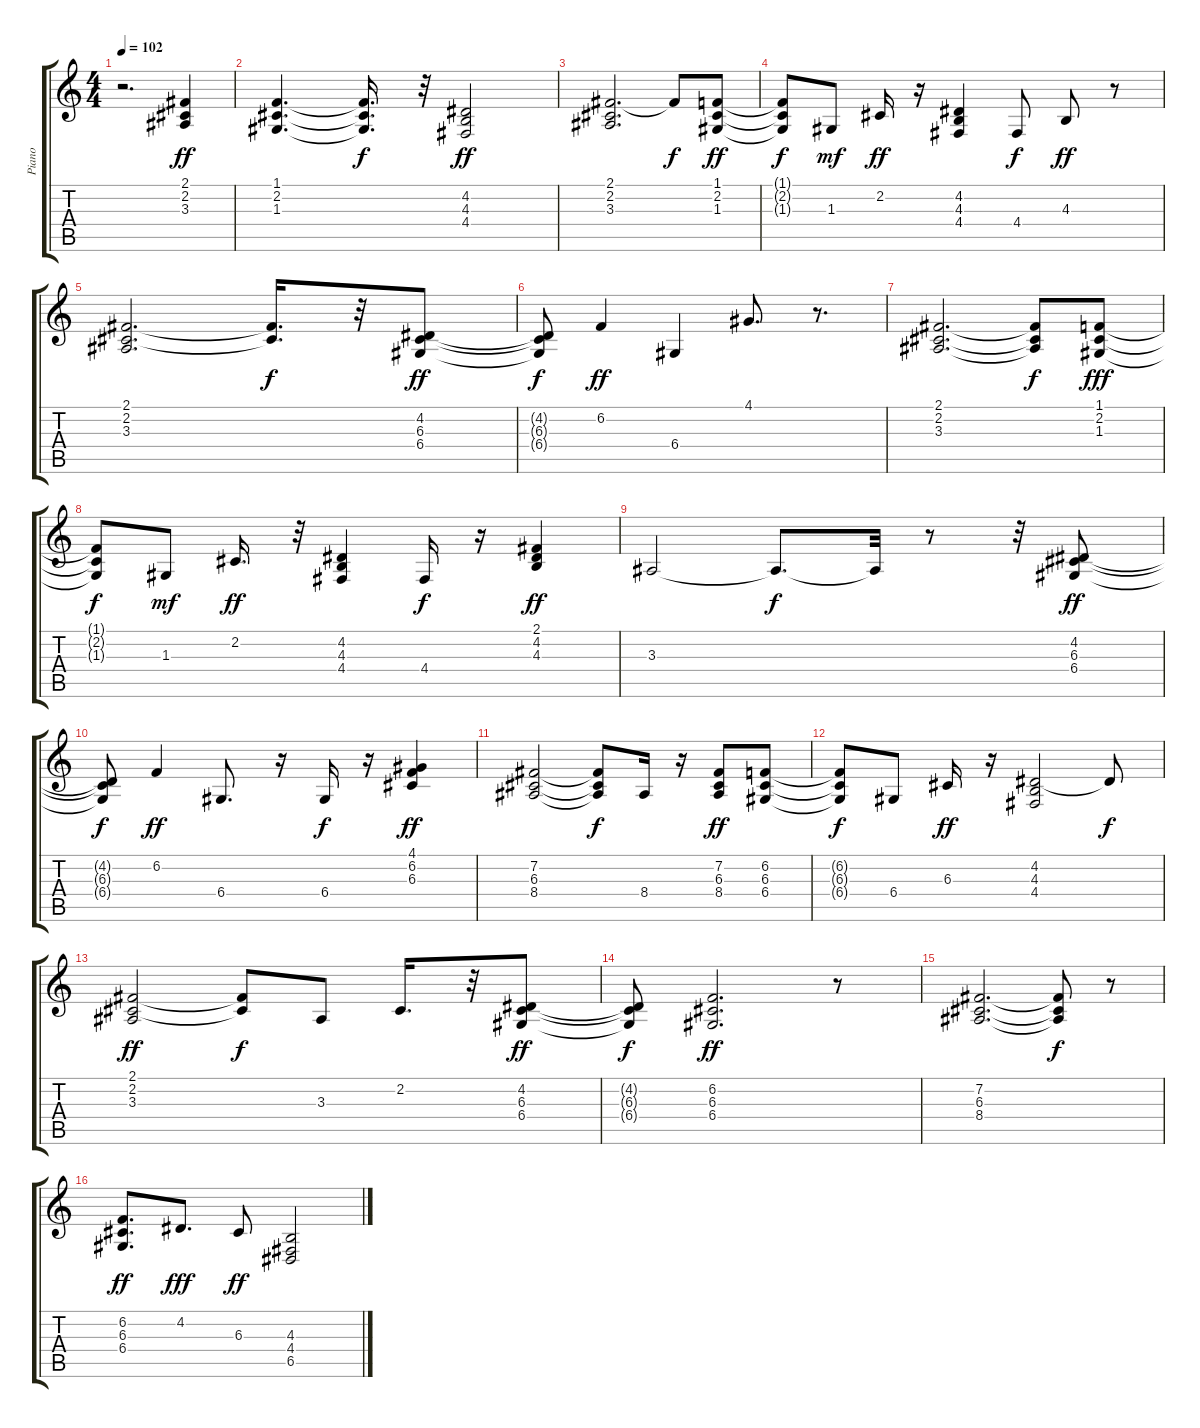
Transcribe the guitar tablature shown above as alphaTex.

\track ("Piano" "Piano") {instrument brightacousticpiano}
\staff {score tabs}
\tuning (E4 B3 G3 D3 A2 E2) {hide}
\ts (4 4)
\tempo 102
\clef g2
\ks c
r.2{d dy f} (2.1 2.2 3.3).4{dy ff} |
(1.1 2.2 1.3).4{d} (1.1{t} 2.2{t} 1.3{t}).16{d dy f} r.32 (4.2 4.3 4.4).2{dy ff} |
(2.1 2.2 3.3).2{d volume 16 balance 11} 2.1{t}.8{dy f} (1.1 2.2 1.3).8{dy ff} |
(1.1{t} 2.2{t} 1.3{t}).8{dy f} 1.3.8{dy mf} 2.2.16{dy ff} r.16 (4.2 4.3 4.4).4 4.4.8{dy f} 4.3.8{dy ff} r.8 |
(2.1 2.2 3.3).2{d} (2.1{t} 2.2{t}).16{d dy f} r.32 (4.2 6.3 6.4).8{dy ff} |
(4.2{t} 6.3{t} 6.4{t}).8{dy f} 6.2.4{dy ff} 6.4.4 4.1.8{d} r.8{d} |
(2.1 2.2 3.3).2{d} (2.1{t} 2.2{t} 3.3{t}).8{dy f} (1.1 2.2 1.3).8{dy fff} |
(1.1{t} 2.2{t} 1.3{t}).8{dy f} 1.3.8{dy mf} 2.2.16{d dy ff} r.32 (4.2 4.3 4.4).4 4.4.16{dy f} r.16 (2.1 4.2 4.3).4{dy ff} |
3.3.2 3.3{t}.8{d dy f} 3.3{t}.32 r.8 r.32 (4.2 6.3 6.4).8{dy ff} |
(4.2{t} 6.3{t} 6.4{t}).8{dy f} 6.2.4{dy ff} 6.4.8{d} r.16 6.4.16{dy f} r.16 (4.1 6.2 6.3).4{dy ff} |
(7.2 6.3 8.4).2 (7.2{t} 6.3{t} 8.4{t}).8{dy f} 8.4.16 r.16 (7.2 6.3 8.4).8{dy ff} (6.2 6.3 6.4).8 |
(6.2{t} 6.3{t} 6.4{t}).8{dy f} 6.4.8 6.3.16{dy ff} r.16 (4.2 4.3 4.4).2 4.2{t}.8{dy f} |
(2.1 2.2 3.3).2{dy ff} (2.1{t} 2.2{t}).8{dy f} 3.3.8 2.2.16{d} r.32 (4.2 6.3 6.4).8{dy ff} |
(4.2{t} 6.3{t} 6.4{t}).8{dy f} (6.2 6.3 6.4).2{d dy ff} r.8 |
(7.2 6.3 8.4).2{d} (7.2{t} 6.3{t} 8.4{t}).8{dy f} r.8 |
(6.2 6.3 6.4).8{d dy ff} 4.2.8{d dy fff} 6.3.8{dy ff} (4.3 4.4 6.5).2
